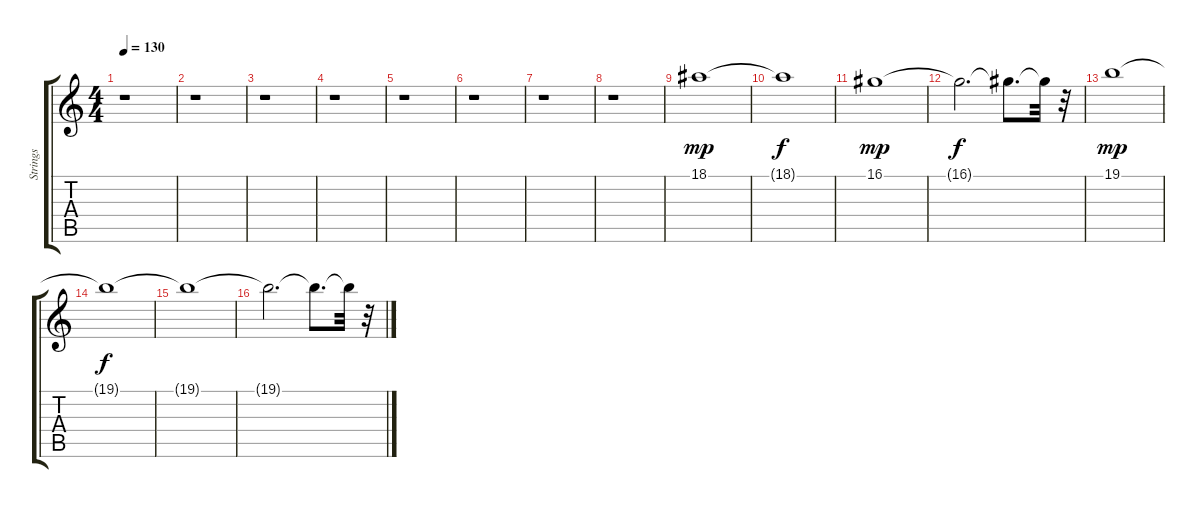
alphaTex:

\track ("Strings" "Strings") {instrument stringensemble1}
\staff {score tabs}
\tuning (E4 B3 G3 D3 A2 E2) {hide}
\ts (4 4)
\tempo 130
\clef g2
\ks c
r.1{dy f} |
r.1 |
r.1 |
r.1 |
r.1 |
r.1 |
r.1 |
r.1 |
18.1.1{dy mp} |
18.1{t}.1{dy f} |
16.1.1{dy mp} |
16.1{t}.2{d dy f} 16.1{t}.8{d} 16.1{t}.32 r.32 |
19.1.1{dy mp} |
19.1{t}.1{dy f} |
19.1{t}.1 |
19.1{t}.2{d} 19.1{t}.8{d} 19.1{t}.32 r.32
